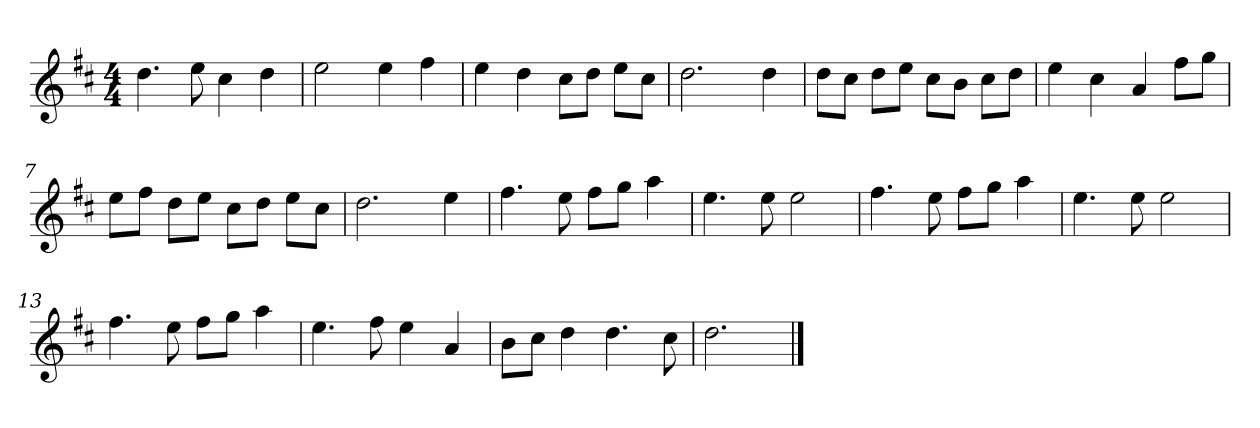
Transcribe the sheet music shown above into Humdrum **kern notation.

**kern
*part1
*staff1
*k[f#c#]
*M4/4
*MM120
=1
4.dd
8ee
4cc#
4dd
=2
2ee
4ee
4ff#
=3
4ee
4dd
8cc#L
8ddJ
8eeL
8cc#J
=4
2.dd
4dd
=5
8ddL
8cc#J
8ddL
8eeJ
8cc#L
8bJ
8cc#L
8ddJ
=6
4ee
4cc#
4a
8ff#L
8ggJ
=7
8eeL
8ff#J
8ddL
8eeJ
8cc#L
8ddJ
8eeL
8cc#J
=8
2.dd
4ee
=9
4.ff#
8ee
8ff#L
8ggJ
4aa
=10
4.ee
8ee
2ee
=11
4.ff#
8ee
8ff#L
8ggJ
4aa
=12
4.ee
8ee
2ee
=13
4.ff#
8ee
8ff#L
8ggJ
4aa
=14
4.ee
8ff#
4ee
4a
=15
8bL
8cc#J
4dd
4.dd
8cc#
=16
2.dd
==
*-
